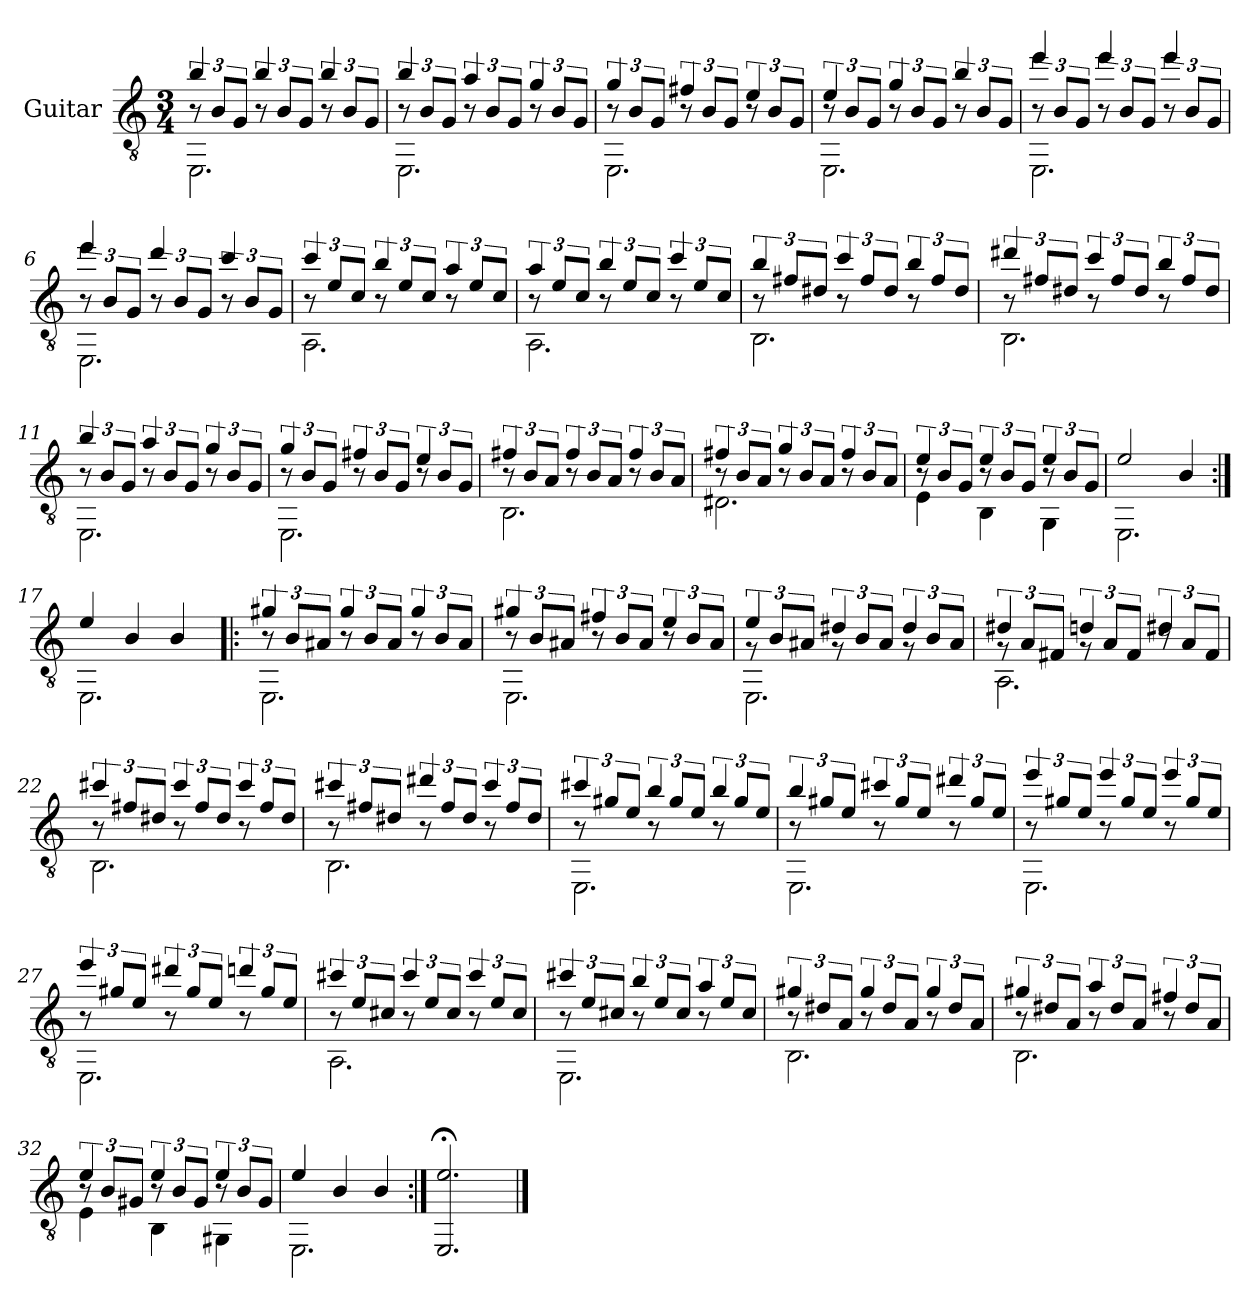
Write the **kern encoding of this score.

**kern
*part1
*staff1
*I"Guitar
*I'Guit.
*clefGv2
*k[]
*C:
*M3/4
=1
*^
*	*^
12r	2.EE\	4b/
12B/L	.	.
12G/J	.	.
12r	.	4b/
12B/L	.	.
12G/J	.	.
12r	.	4b/
12B/L	.	.
12G/J	.	.
=2	=2	=2
12r	2.EE\	4b/
12B/L	.	.
12G/J	.	.
12r	.	4a/
12B/L	.	.
12G/J	.	.
12r	.	4g/
12B/L	.	.
12G/J	.	.
=3	=3	=3
12r	2.EE\	4g/
12B/L	.	.
12G/J	.	.
12r	.	4f#X/
12B/L	.	.
12G/J	.	.
12r	.	4e/
12B/L	.	.
12G/J	.	.
=4	=4	=4
12r	2.EE\	4e/
12B/L	.	.
12G/J	.	.
12r	.	4g/
12B/L	.	.
12G/J	.	.
12r	.	4b/
12B/L	.	.
12G/J	.	.
!!LO:LB:g=z	!!	!!
=5	=5	=5
12r	2.EE\	4ee/
12B/L	.	.
12G/J	.	.
12r	.	4ee/
12B/L	.	.
12G/J	.	.
12r	.	4ee/
12B/L	.	.
12G/J	.	.
=6	=6	=6
12r	2.EE\	4ee/
12B/L	.	.
12G/J	.	.
12r	.	4dd/
12B/L	.	.
12G/J	.	.
12r	.	4cc/
12B/L	.	.
12G/J	.	.
=7	=7	=7
12r	2.AA\	4cc/
12e/L	.	.
12c/J	.	.
12r	.	4b/
12e/L	.	.
12c/J	.	.
12r	.	4a/
12e/L	.	.
12c/J	.	.
=8	=8	=8
12r	2.AA\	4a/
12e/L	.	.
12c/J	.	.
12r	.	4b/
12e/L	.	.
12c/J	.	.
12r	.	4cc/
12e/L	.	.
12c/J	.	.
!!LO:LB:g=z	!!	!!
=9	=9	=9
12r	2.BB\	4b/
12f#X/L	.	.
12d#X/J	.	.
12r	.	4cc/
12f#/L	.	.
12d#/J	.	.
12r	.	4b/
12f#/L	.	.
12d#/J	.	.
=10	=10	=10
12r	2.BB\	4dd#X/
12f#X/L	.	.
12d#X/J	.	.
12r	.	4cc/
12f#/L	.	.
12d#/J	.	.
12r	.	4b/
12f#/L	.	.
12d#/J	.	.
=11	=11	=11
12r	2.EE\	4b/
12B/L	.	.
12G/J	.	.
12r	.	4a/
12B/L	.	.
12G/J	.	.
12r	.	4g/
12B/L	.	.
12G/J	.	.
=12	=12	=12
12r	2.EE\	4g/
12B/L	.	.
12G/J	.	.
12r	.	4f#X/
12B/L	.	.
12G/J	.	.
12r	.	4e/
12B/L	.	.
12G/J	.	.
!!LO:LB:g=z	!!	!!
=13	=13	=13
12r	2.BB\	4f#X/
12B/L	.	.
12A/J	.	.
12r	.	4f#/
12B/L	.	.
12A/J	.	.
12r	.	4f#/
12B/L	.	.
12A/J	.	.
=14	=14	=14
12r	2.D#X\	4f#X/
12B/L	.	.
12A/J	.	.
12r	.	4g/
12B/L	.	.
12A/J	.	.
12r	.	4f#/
12B/L	.	.
12A/J	.	.
=15	=15	=15
12r	4E\	4e/
12B/L	.	.
12G/J	.	.
12r	4BB\	4e/
12B/L	.	.
12G/J	.	.
12r	4GG\	4e/
12B/L	.	.
12G/J	.	.
*	*v	*v
=16	=16
2e/	2.EE\
4B/	.
=17:|!	=17:|!
4e/	2.EE\
4B/	.
4B/	.
!!LO:LB:g=z	!!
=18!|:	=18!|:
*	*^
12r	2.EE\	4g#X/
12B/L	.	.
12A#X/J	.	.
12r	.	4g#/
12B/L	.	.
12A#/J	.	.
12r	.	4g#/
12B/L	.	.
12A#/J	.	.
=19	=19	=19
12r	2.EE\	4g#X/
12B/L	.	.
12A#X/J	.	.
12r	.	4f#X/
12B/L	.	.
12A#/J	.	.
12r	.	4e/
12B/L	.	.
12A#/J	.	.
=20	=20	=20
12rG	2.EE\	4e/
12B/L	.	.
12A#X/J	.	.
12rG	.	4d#X/
12B/L	.	.
12A#/J	.	.
12rG	.	4d#/
12B/L	.	.
12A#/J	.	.
!!LO:LB:g=z	!!	!!
=21	=21	=21
12rG	2.AA\	4d#X/
12A/L	.	.
12F#X/J	.	.
12rG	.	4dn/
12A/L	.	.
12F#/J	.	.
12r	.	4d#X/
12A/L	.	.
12F#/J	.	.
=22	=22	=22
12r	2.BB\	4cc#X/
12f#X/L	.	.
12d#X/J	.	.
12r	.	4cc#/
12f#/L	.	.
12d#/J	.	.
12r	.	4cc#/
12f#/L	.	.
12d#/J	.	.
=23	=23	=23
12r	2.BB\	4cc#X/
12f#X/L	.	.
12d#X/J	.	.
12r	.	4dd#X/
12f#/L	.	.
12d#/J	.	.
12r	.	4cc#/
12f#/L	.	.
12d#/J	.	.
!!LO:LB:g=z	!!	!!
=24	=24	=24
12r	2.EE\	4cc#X/
12g#X/L	.	.
12e/J	.	.
12r	.	4b/
12g#/L	.	.
12e/J	.	.
12r	.	4b/
12g#/L	.	.
12e/J	.	.
=25	=25	=25
12r	2.EE\	4b/
12g#X/L	.	.
12e/J	.	.
12r	.	4cc#X/
12g#/L	.	.
12e/J	.	.
12r	.	4dd#X/
12g#/L	.	.
12e/J	.	.
=26	=26	=26
12r	2.EE\	4ee/
12g#X/L	.	.
12e/J	.	.
12r	.	4ee/
12g#/L	.	.
12e/J	.	.
12r	.	4ee/
12g#/L	.	.
12e/J	.	.
!!LO:LB:g=z	!!	!!
=27	=27	=27
12r	2.EE\	4ee/
12g#X/L	.	.
12e/J	.	.
12r	.	4dd#X/
12g#/L	.	.
12e/J	.	.
12r	.	4ddn/
12g#/L	.	.
12e/J	.	.
=28	=28	=28
12r	2.AA\	4cc#X/
12e/L	.	.
12c#X/J	.	.
12r	.	4cc#/
12e/L	.	.
12c#/J	.	.
12r	.	4cc#/
12e/L	.	.
12c#/J	.	.
=29	=29	=29
12r	2.EE\	4cc#X/
12e/L	.	.
12c#X/J	.	.
12r	.	4b/
12e/L	.	.
12c#/J	.	.
12r	.	4a/
12e/L	.	.
12c#/J	.	.
!!LO:LB:g=z	!!	!!
=30	=30	=30
12r	2.BB\	4g#X/
12d#X/L	.	.
12A/J	.	.
12r	.	4g#/
12d#/L	.	.
12A/J	.	.
12r	.	4g#/
12d#/L	.	.
12A/J	.	.
=31	=31	=31
12r	2.BB\	4g#X/
12d#X/L	.	.
12A/J	.	.
12r	.	4a/
12d#/L	.	.
12A/J	.	.
12r	.	4f#X/
12d#/L	.	.
12A/J	.	.
=32	=32	=32
12r	4E\	4e/
12B/L	.	.
12G#X/J	.	.
12r	4BB\	4e/
12B/L	.	.
12G#/J	.	.
12r	4GG#X\	4e/
12B/L	.	.
12G#/J	.	.
*	*v	*v
=33	=33
4e/	2.EE\
4B/	.
4B/	.
*v	*v
=34:|!
2.EE/;< 2.e/;<
==
*-
